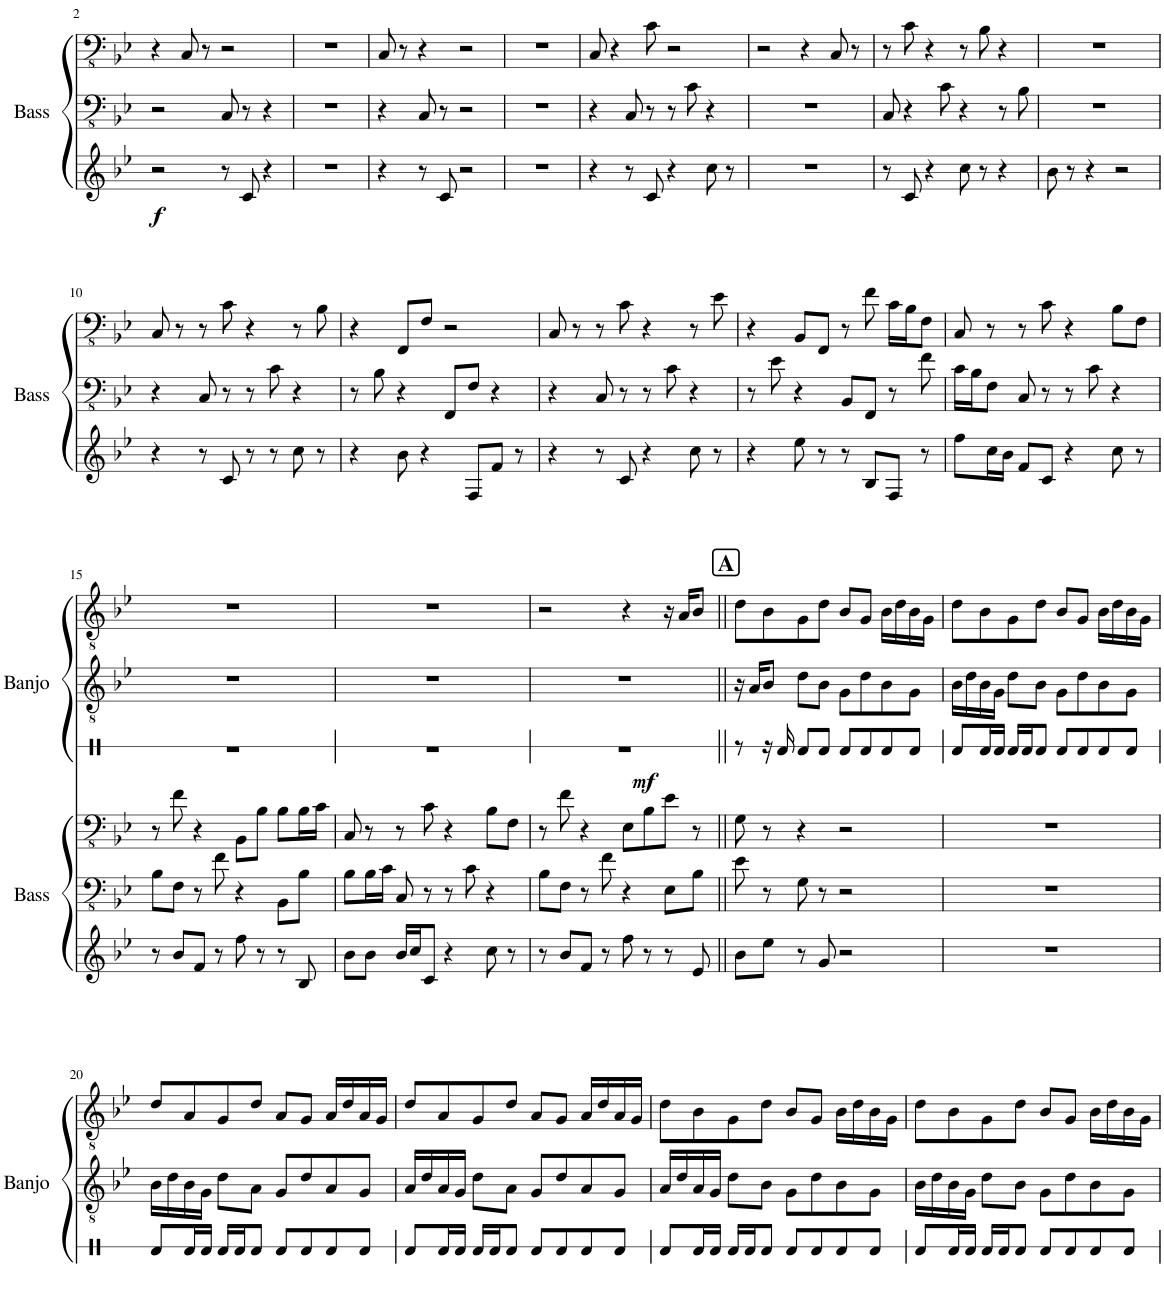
**kern	**dynam	**kern	**kern	**kern	**kern
*part5	*part5	*part4	*part3	*part2	*part1
*staff5	*staff5	*staff4	*staff3	*staff2	*staff1
*I"Pitched Bongos	*	*I"Guitar 2	*I"Guitar 1	*I"Banjo 2	*I"Banjo 1
*	*	*	*	*I'Banjo	*
!!LO:PB:g=z
*clefG2	*	*clefFv4	*clefFv4	*clefGv2	*clefGv2
*k[b-e-]	*	*k[b-e-]	*k[b-e-]	*k[b-e-]	*k[b-e-]
*M4/4	*	*M4/4	*M4/4	*M4/4	*M4/4
=2	=2	=2	=2	=2	=2
!	!LO:DY:b	!	!	!	!
2r	f	2r	4r	1r	1r
.	.	.	8CC/	.	.
.	.	.	8r	.	.
8r	.	8CC/	2r	.	.
8c/	.	8r	.	.	.
4r	.	4r	.	.	.
=3	=3	=3	=3	=3	=3
1r	.	1r	1r	1r	1r
=4	=4	=4	=4	=4	=4
4r	.	4r	8CC/	1r	1r
.	.	.	8r	.	.
8r	.	8CC/	4r	.	.
8c/	.	8r	.	.	.
2r	.	2r	2r	.	.
=5	=5	=5	=5	=5	=5
1r	.	1r	1r	1r	1r
=6	=6	=6	=6	=6	=6
4r	.	4r	8CC/	1r	1r
.	.	.	4r	.	.
8r	.	8CC/	.	.	.
8c/	.	8r	8C\	.	.
4r	.	8r	2r	.	.
.	.	8C\	.	.	.
8cc\	.	4r	.	.	.
8r	.	.	.	.	.
=7	=7	=7	=7	=7	=7
1r	.	1r	2r	1r	1r
.	.	.	4r	.	.
.	.	.	8CC/	.	.
.	.	.	8r	.	.
=8	=8	=8	=8	=8	=8
8r	.	8CC/	8r	1r	1r
8c/	.	4r	8C\	.	.
4r	.	.	4r	.	.
.	.	8C\	.	.	.
8cc\	.	4r	8r	.	.
8r	.	.	8BB-\	.	.
4r	.	8r	4r	.	.
.	.	8BB-\	.	.	.
=9	=9	=9	=9	=9	=9
8b-\	.	1r	1r	1r	1r
8r	.	.	.	.	.
4r	.	.	.	.	.
2r	.	.	.	.	.
!!LO:LB:g=z
=10	=10	=10	=10	=10	=10
4r	.	4r	8CC/	1r	1r
.	.	.	8r	.	.
8r	.	8CC/	8r	.	.
8c/	.	8r	8C\	.	.
8r	.	8r	4r	.	.
8r	.	8C\	.	.	.
8cc\	.	4r	8r	.	.
8r	.	.	8BB-\	.	.
=11	=11	=11	=11	=11	=11
4r	.	8r	4r	1r	1r
.	.	8BB-\	.	.	.
8b-\	.	4r	8FFF/L	.	.
4r	.	.	8FF/J	.	.
.	.	8FFF/L	2r	.	.
8F/L	.	8FF/J	.	.	.
8f/J	.	4r	.	.	.
8r	.	.	.	.	.
=12	=12	=12	=12	=12	=12
4r	.	4r	8CC/	1r	1r
.	.	.	8r	.	.
8r	.	8CC/	8r	.	.
8c/	.	8r	8C\	.	.
4r	.	8r	4r	.	.
.	.	8C\	.	.	.
8cc\	.	4r	8r	.	.
8r	.	.	8E-\	.	.
=13	=13	=13	=13	=13	=13
4r	.	8r	4r	1r	1r
.	.	8E-\	.	.	.
8ee-\	.	4r	8BBB-/L	.	.
8r	.	.	8FFF/J	.	.
8r	.	8BBB-/L	8r	.	.
8B-/L	.	8FFF/J	8F\	.	.
8F/J	.	8r	16C\LL	.	.
.	.	.	16BB-\J	.	.
8r	.	8F\	8FF\J	.	.
=14	=14	=14	=14	=14	=14
8ff\L	.	16C\LL	8CC/	1r	1r
.	.	16BB-\J	.	.	.
16cc\L	.	8FF\J	8r	.	.
16b-\JJ	.	.	.	.	.
8f/L	.	8CC/	8r	.	.
8c/J	.	8r	8C\	.	.
4r	.	8r	4r	.	.
.	.	8C\	.	.	.
8cc\	.	4r	8BB-\L	.	.
8r	.	.	8FF\J	.	.
!!LO:LB:g=z
=15	=15	=15	=15	=15	=15
8r	.	8BB-\L	8r	1r	1r
8b-/L	.	8FF\J	8F\	.	.
8f/J	.	8r	4r	.	.
8r	.	8F\	.	.	.
8ff\	.	4r	8BBB-\L	.	.
8r	.	.	8BB-\J	.	.
8r	.	8BBB-\L	8BB-\L	.	.
8B-/	.	8BB-\J	16BB-\L	.	.
.	.	.	16C\JJ	.	.
=16	=16	=16	=16	=16	=16
8b-\L	.	8BB-\L	8CC/	1r	1r
8b-\J	.	16BB-\L	8r	.	.
.	.	16C\JJ	.	.	.
16b-/LL	.	8CC/	8r	.	.
16cc/J	.	.	.	.	.
8c/J	.	8r	8C\	.	.
4r	.	8r	4r	.	.
.	.	8C\	.	.	.
8cc\	.	4r	8BB-\L	.	.
8r	.	.	8FF\J	.	.
=17	=17	=17	=17	=17	=17
8r	.	8BB-\L	8r	1r	2r
8b-/L	.	8FF\J	8F\	.	.
8f/J	.	8r	4r	.	.
8r	.	8F\	.	.	.
8ff\	.	4r	8EE-\L	.	4r
8r	.	.	8BB-\	.	.
8r	.	8EE-\L	8E-\J	.	16r
.	.	.	.	.	16A/KL
8e-/	.	8BB-\J	8r	.	8B-/J
!!LO:REH:place=s1:a:B:cj:fs=14:t=A
=18||	=18||	=18||	=18||	=18||	=18||
8b-\L	.	8E-\	8GG\	16r	8d\L
.	.	.	.	16A/KL	.
8ee-\J	.	8r	8r	8B-/J	8B-\
8r	.	8GG\	4r	8d\L	8G\
8g/	.	8r	.	8B-\J	8d\J
2r	.	2r	2r	8G\L	8B-/L
.	.	.	.	8d\	8G/J
.	.	.	.	8B-\	16B-\LL
.	.	.	.	.	16d\
.	.	.	.	8G\J	16B-\
.	.	.	.	.	16G\JJ
=19	=19	=19	=19	=19	=19
1r	.	1r	1r	16B-\LL	8d\L
.	.	.	.	16d\	.
.	.	.	.	16B-\	8B-\
.	.	.	.	16G\JJ	.
.	.	.	.	8d\L	8G\
.	.	.	.	8B-\J	8d\J
.	.	.	.	8G\L	8B-/L
.	.	.	.	8d\	8G/J
.	.	.	.	8B-\	16B-\LL
.	.	.	.	.	16d\
.	.	.	.	8G\J	16B-\
.	.	.	.	.	16G\JJ
!!LO:LB:g=z
=20	=20	=20	=20	=20	=20
1r	.	1r	1r	16B-\LL	8d/L
.	.	.	.	16d\	.
.	.	.	.	16B-\	8A/
.	.	.	.	16G\JJ	.
.	.	.	.	8d\L	8G/
.	.	.	.	8A\J	8d/J
.	.	.	.	8G/L	8A/L
.	.	.	.	8d/	8G/J
.	.	.	.	8A/	16A/LL
.	.	.	.	.	16d/
.	.	.	.	8G/J	16A/
.	.	.	.	.	16G/JJ
=21	=21	=21	=21	=21	=21
1r	.	1r	1r	16A/LL	8d/L
.	.	.	.	16d/	.
.	.	.	.	16A/	8A/
.	.	.	.	16G/JJ	.
.	.	.	.	8d\L	8G/
.	.	.	.	8A\J	8d/J
.	.	.	.	8G/L	8A/L
.	.	.	.	8d/	8G/J
.	.	.	.	8A/	16A/LL
.	.	.	.	.	16d/
.	.	.	.	8G/J	16A/
.	.	.	.	.	16G/JJ
=22	=22	=22	=22	=22	=22
1r	.	1r	1r	16A/LL	8d\L
.	.	.	.	16d/	.
.	.	.	.	16A/	8B-\
.	.	.	.	16G/JJ	.
.	.	.	.	8d\L	8G\
.	.	.	.	8B-\J	8d\J
.	.	.	.	8G\L	8B-/L
.	.	.	.	8d\	8G/J
.	.	.	.	8B-\	16B-\LL
.	.	.	.	.	16d\
.	.	.	.	8G\J	16B-\
.	.	.	.	.	16G\JJ
=23	=23	=23	=23	=23	=23
1r	.	1r	1r	16B-\LL	8d\L
.	.	.	.	16d\	.
.	.	.	.	16B-\	8B-\
.	.	.	.	16G\JJ	.
.	.	.	.	8d\L	8G\
.	.	.	.	8B-\J	8d\J
.	.	.	.	8G\L	8B-/L
.	.	.	.	8d\	8G/J
.	.	.	.	8B-\	16B-\LL
.	.	.	.	.	16d\
.	.	.	.	8G\J	16B-\
.	.	.	.	.	16G\JJ
=	=	=	=	=	=
*-	*-	*-	*-	*-	*-
